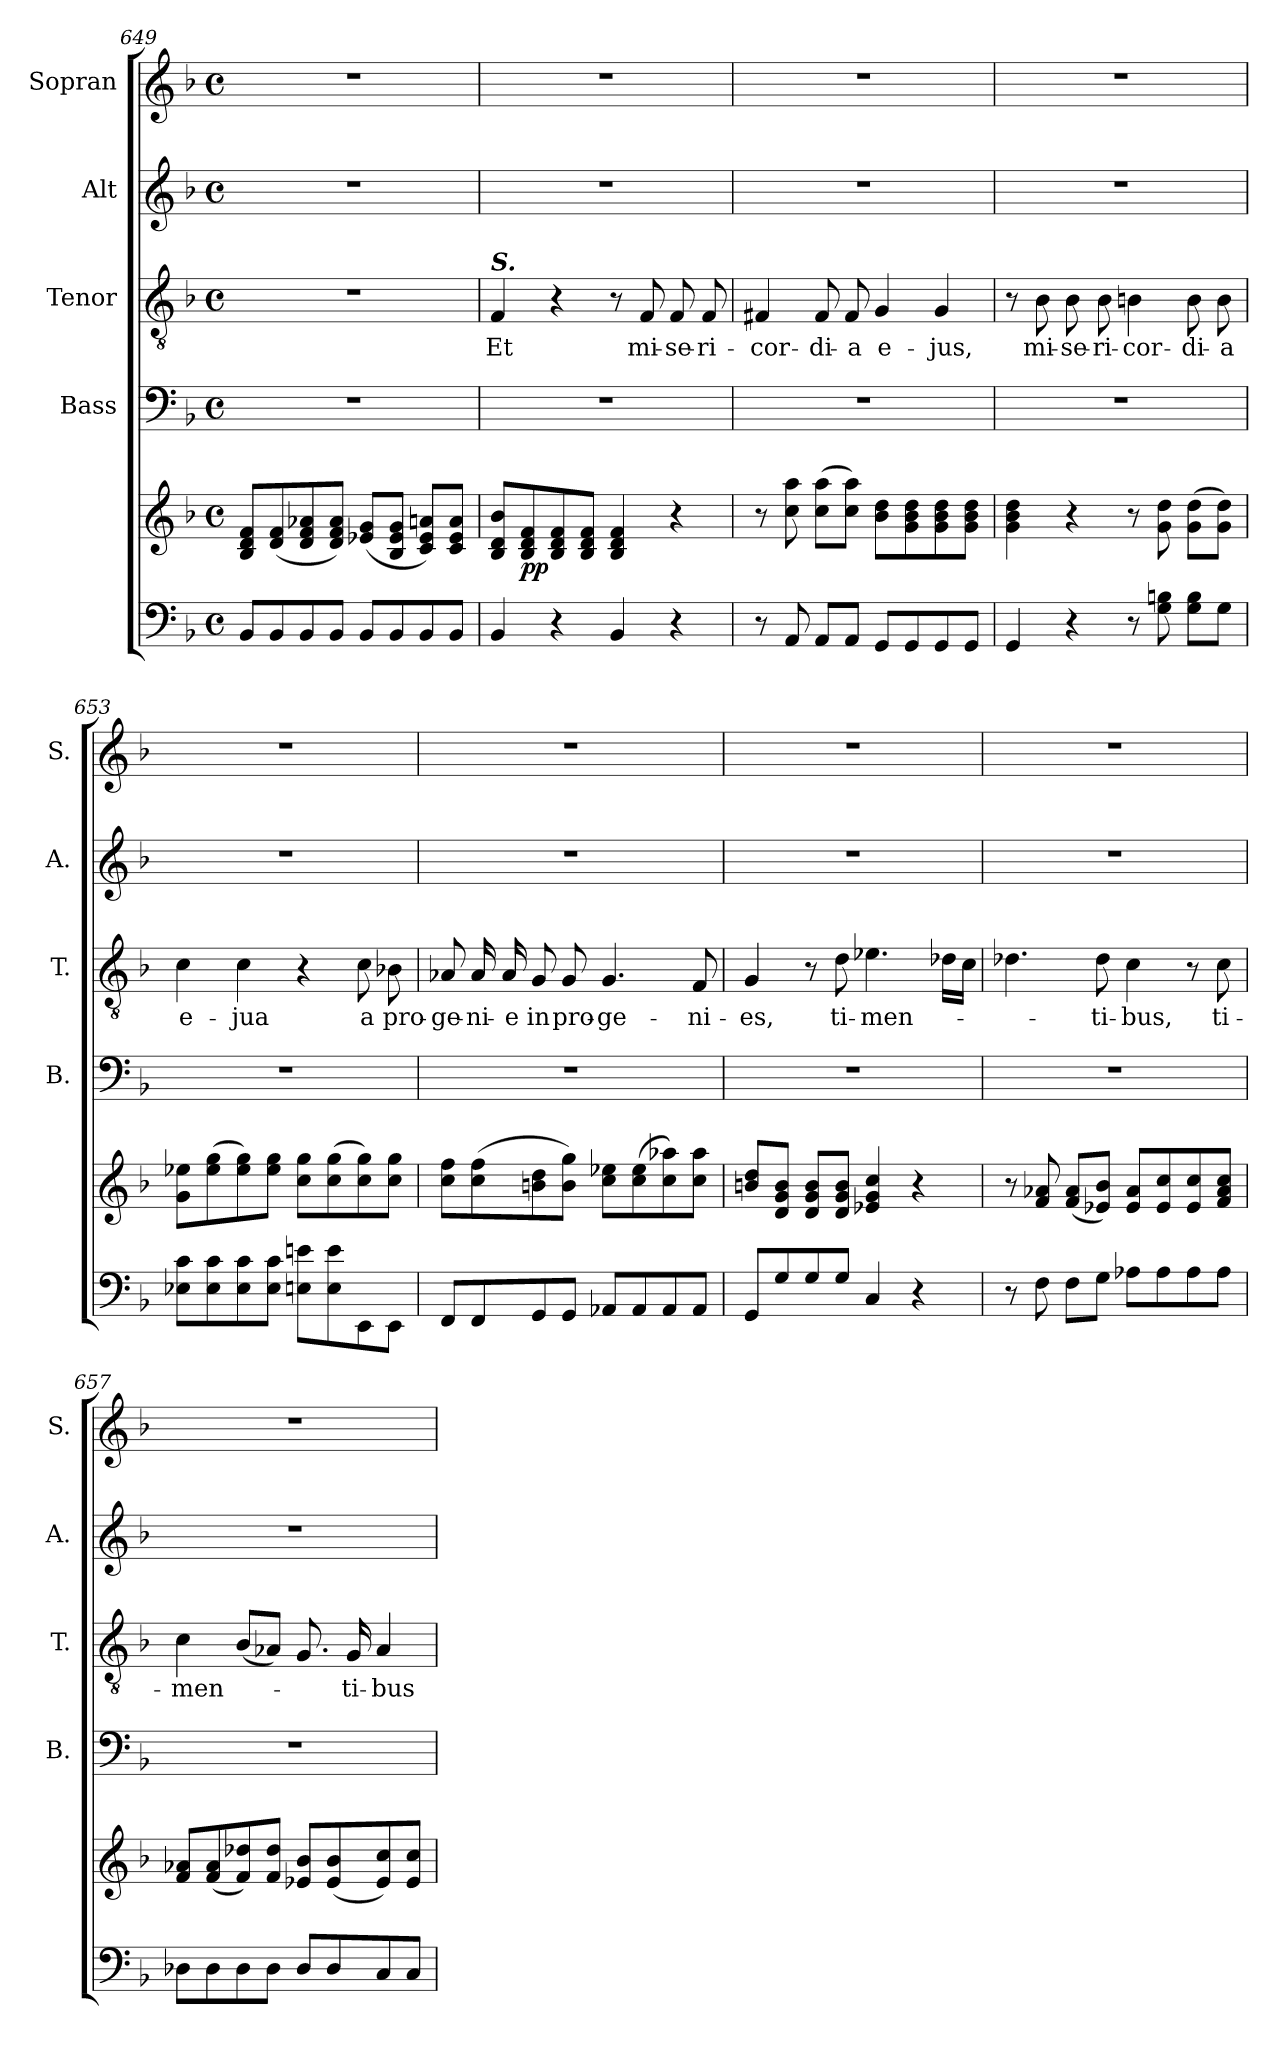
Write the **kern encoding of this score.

**kern	**kern	**dynam	**kern	**kern	**text	**kern	**kern
*part5	*part5	*part5	*part4	*part3	*part3	*part2	*part1
*staff6	*staff5	*staff5/6	*staff4	*staff3	*staff3	*staff2	*staff1
*	*	*	*I"Bass	*I"Tenor	*	*I"Alt	*I"Sopran
*	*	*	*I'B.	*I'T.	*	*I'A.	*I'S.
*clefF4	*clefG2	*	*clefF4	*clefGv2	*	*clefG2	*clefG2
*k[b-]	*k[b-]	*	*k[b-]	*k[b-]	*	*k[b-]	*k[b-]
*F:	*F:	*	*F:	*F:	*	*F:	*F:
*M4/4	*M4/4	*	*M4/4	*M4/4	*	*M4/4	*M4/4
*met(c)	*met(c)	*	*met(c)	*met(c)	*	*met(c)	*met(c)
=649	=649	=649	=649	=649	=649	=649	=649
8BB-/L	8B-/ 8d/ 8f/L	.	1r	1r	.	1r	1r
8BB-/	(<8d/ 8f/	.	.	.	.	.	.
8BB-/	8d/ 8f/ 8a-X/	.	.	.	.	.	.
8BB-/J	8d/ 8f/ 8a-/J)	.	.	.	.	.	.
8BB-/L	(<8e-X/ 8g/L	.	.	.	.	.	.
8BB-/	8B-/ 8e-/ 8g/J	.	.	.	.	.	.
8BB-/	8c/ 8e-/ 8an/L)	.	.	.	.	.	.
8BB-/J	8c/ 8e-/ 8a/J	.	.	.	.	.	.
=650	=650	=650	=650	=650	=650	=650	=650
!	!	!	!	!LO:TX:a:Bi:t=S.	!	!	!
!	!	!	!	!	!LO:LY:b	!	!
4BB-/	8B-/ 8d/ 8b-/L	.	1r	4F/	Et	1r	1r
!	!	!LO:DY:b	!	!	!	!	!
.	8B-/ 8d/ 8f/	pp	.	.	.	.	.
4r	8B-/ 8d/ 8f/	.	.	4r	.	.	.
.	8B-/ 8d/ 8f/J	.	.	.	.	.	.
4BB-/	4B-/ 4d/ 4f/	.	.	8r	.	.	.
!	!	!	!	!	!LO:LY:b	!	!
.	.	.	.	8F/	mi-	.	.
!	!	!	!	!	!LO:LY:b	!	!
4r	4r	.	.	8F/	-se-	.	.
!	!	!	!	!	!LO:LY:b	!	!
.	.	.	.	8F/	-ri-	.	.
=651	=651	=651	=651	=651	=651	=651	=651
!	!	!	!	!	!LO:LY:b	!	!
8r	8r	.	1r	4F#X/	-cor-	1r	1r
8AA/	8cc\ 8aa\	.	.	.	.	.	.
!	!	!	!	!	!LO:LY:b	!	!
8AA/L	(>8cc\ 8aa\L	.	.	8F#/	-di-	.	.
!	!	!	!	!	!LO:LY:b	!	!
8AA/J	8cc\ 8aa\J)	.	.	8F#/	-a	.	.
!	!	!	!	!	!LO:LY:b	!	!
8GG/L	8b-\ 8dd\L	.	.	4G/	e-	.	.
8GG/	8g\ 8b-\ 8dd\	.	.	.	.	.	.
!	!	!	!	!	!LO:LY:b	!	!
8GG/	8g\ 8b-\ 8dd\	.	.	4G/	-jus,	.	.
8GG/J	8g\ 8b-\ 8dd\J	.	.	.	.	.	.
!!LO:LB:g=z
=652	=652	=652	=652	=652	=652	=652	=652
4GG/	4g\ 4b-\ 4dd\	.	1r	8r	.	1r	1r
!	!	!	!	!	!LO:LY:b	!	!
.	.	.	.	8B-\	mi-	.	.
!	!	!	!	!	!LO:LY:b	!	!
4r	4r	.	.	8B-\	-se-	.	.
!	!	!	!	!	!LO:LY:b	!	!
.	.	.	.	8B-\	-ri-	.	.
!	!	!	!	!	!LO:LY:b	!	!
8r	8r	.	.	4Bn\	-cor-	.	.
8G\ 8Bn\	8g\ 8dd\	.	.	.	.	.	.
!	!	!	!	!	!LO:LY:b	!	!
8G\ 8B\L	(>8g\ 8dd\L	.	.	8B\	-di-	.	.
!	!	!	!	!	!LO:LY:b	!	!
8G\J	8g\ 8dd\J)	.	.	8B\	-a	.	.
=653	=653	=653	=653	=653	=653	=653	=653
!	!	!	!	!	!LO:LY:b	!	!
8E-X\ 8c\L	8g\ 8ee-X\L	.	1r	4c\	e-	1r	1r
8E-\ 8c\	(>8ee-\ 8gg\	.	.	.	.	.	.
!	!	!	!	!	!LO:LY:b	!	!
8E-\ 8c\	8ee-\ 8gg\)	.	.	4c\	-jua	.	.
8E-\ 8c\J	8ee-\ 8gg\J	.	.	.	.	.	.
8En\ 8en\L	8cc\ 8gg\L	.	.	4r	.	.	.
8E\ 8e\	(>8cc\ 8gg\	.	.	.	.	.	.
!	!	!	!	!	!LO:LY:b	!	!
8EE\	8cc\ 8gg\)	.	.	8c\	a	.	.
!	!	!	!	!	!LO:LY:b	!	!
8EE\J	8cc\ 8gg\J	.	.	8B-X\	pro-	.	.
=654	=654	=654	=654	=654	=654	=654	=654
!	!	!	!	!	!LO:LY:b	!	!
8FF/L	8cc\ 8ff\L	.	1r	8A-X/	-ge-	1r	1r
!	!	!	!	!	!LO:LY:b	!	!
8FF/	(>8cc\ 8ff\	.	.	16A-/	-ni-	.	.
!	!	!	!	!	!LO:LY:b	!	!
.	.	.	.	16A-/	-e	.	.
!	!	!	!	!	!LO:LY:b	!	!
8GG/	8bn\ 8dd\	.	.	8G/	in	.	.
!	!	!	!	!	!LO:LY:b	!	!
8GG/J	8b\ 8gg\J)	.	.	8G/	pro-	.	.
!	!	!	!	!	!LO:LY:b	!	!
8AA-X/L	8cc\ 8ee-X\L	.	.	4.G/	-ge-	.	.
8AA-/	(>8cc\ 8ee-\	.	.	.	.	.	.
8AA-/	8cc\ 8aa-X\)	.	.	.	.	.	.
!	!	!	!	!	!LO:LY:b	!	!
8AA-/J	8cc\ 8aa-\J	.	.	8F/	-ni-	.	.
=655	=655	=655	=655	=655	=655	=655	=655
!	!	!	!	!	!LO:LY:b	!	!
8GG/L	8bn/ 8dd/L	.	1r	4G/	-es,	1r	1r
8G/	8d/ 8g/ 8b/J	.	.	.	.	.	.
8G/	8d/ 8g/ 8b/L	.	.	8r	.	.	.
!	!	!	!	!	!LO:LY:b	!	!
8G/J	8d/ 8g/ 8b/J	.	.	8d\	ti-	.	.
!	!	!	!	!	!LO:LY:b	!	!
4C/	4e-X/ 4g/ 4cc/	.	.	4.e-X\	-men-	.	.
4r	4r	.	.	.	.	.	.
.	.	.	.	16d-X\LL	.	.	.
.	.	.	.	16c\JJ	.	.	.
!!LO:PB:g=z
=656	=656	=656	=656	=656	=656	=656	=656
8r	8r	.	1r	4.d-X\	.	1r	1r
8F\	8f/ 8a-X/	.	.	.	.	.	.
8F\L	(<8f/ 8a-/L	.	.	.	.	.	.
!	!	!	!	!	!LO:LY:b	!	!
8G\J	8e-X/ 8b-/J)	.	.	8d-\	-ti-	.	.
!	!	!	!	!	!LO:LY:b	!	!
8A-X\L	8e-/ 8a-/L	.	.	4c\	-bus,	.	.
8A-\	8e-/ 8cc/	.	.	.	.	.	.
8A-\	8e-/ 8cc/	.	.	8r	.	.	.
!	!	!	!	!	!LO:LY:b	!	!
8A-\J	8f/ 8a-/ 8cc/J	.	.	8c\	ti-	.	.
=657	=657	=657	=657	=657	=657	=657	=657
!	!	!	!	!	!LO:LY:b	!	!
8D-X\L	8f/ 8a-X/L	.	1r	4c\	-men-	1r	1r
8D-\	(<8f/ 8a-/	.	.	.	.	.	.
8D-\	8f/ 8dd-X/)	.	.	(<8B-/L	.	.	.
8D-\J	8f/ 8dd-/J	.	.	8A-X/J)	.	.	.
8D-/L	8e-X/ 8b-/L	.	.	8.G/	.	.	.
8D-/	(<8e-/ 8b-/	.	.	.	.	.	.
!	!	!	!	!	!LO:LY:b	!	!
.	.	.	.	16G/	-ti-	.	.
!	!	!	!	!	!LO:LY:b	!	!
8C/	8e-/ 8cc/)	.	.	4A-/	-bus	.	.
8C/J	8e-/ 8cc/J	.	.	.	.	.	.
=	=	=	=	=	=	=	=
*-	*-	*-	*-	*-	*-	*-	*-
